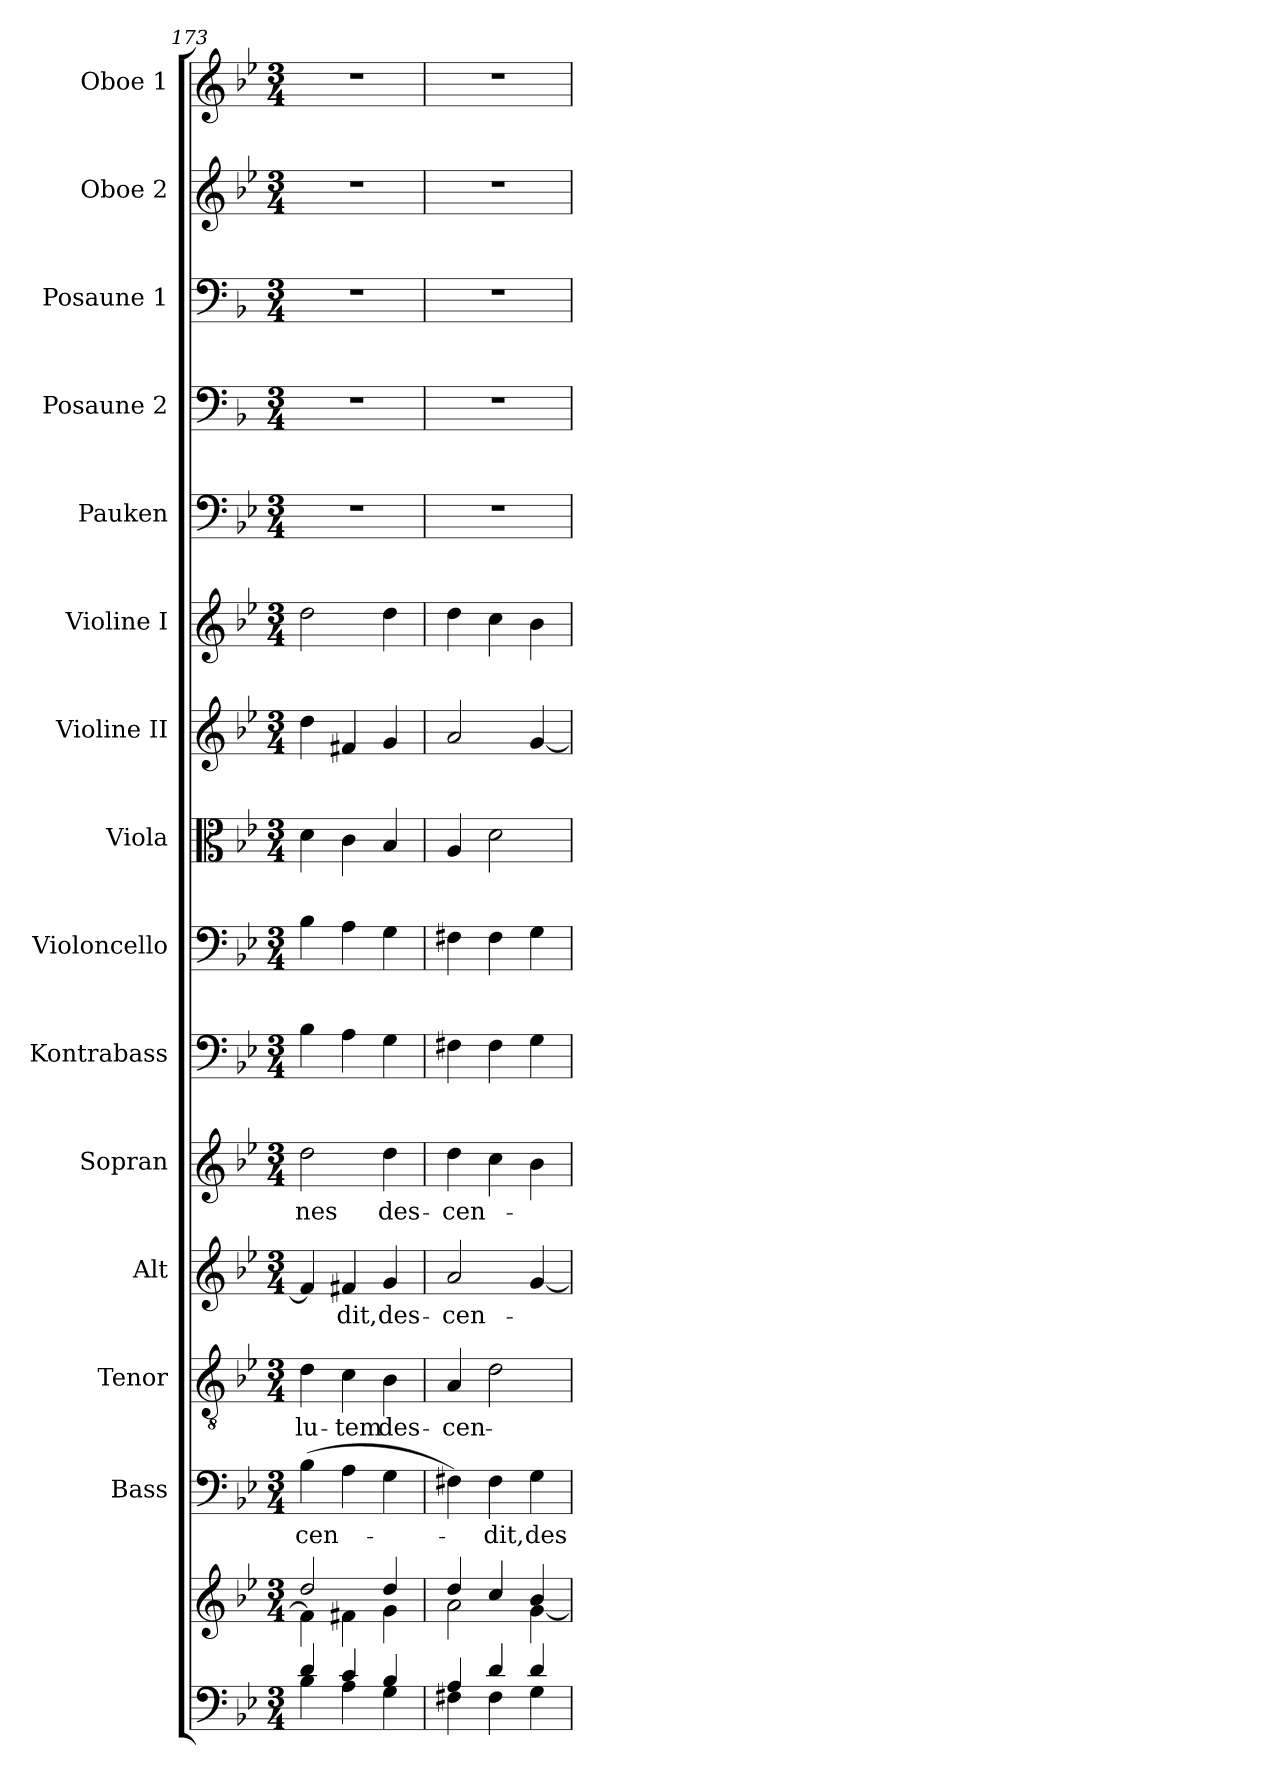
**kern	**kern	**kern	**text	**kern	**text	**kern	**text	**kern	**text	**kern	**kern	**kern	**kern	**kern	**kern	**kern	**kern	**kern	**kern
*part15	*part15	*part14	*part14	*part13	*part13	*part12	*part12	*part11	*part11	*part10	*part9	*part8	*part7	*part6	*part5	*part4	*part3	*part2	*part1
*staff16	*staff15	*staff14	*staff14	*staff13	*staff13	*staff12	*staff12	*staff11	*staff11	*staff10	*staff9	*staff8	*staff7	*staff6	*staff5	*staff4	*staff3	*staff2	*staff1
*	*	*I"Bass	*	*I"Tenor	*	*I"Alt	*	*I"Sopran	*	*I"Kontrabass	*I"Violoncello	*I"Viola	*I"Violine II	*I"Violine I	*I"Pauken	*I"Posaune 2	*I"Posaune 1	*I"Oboe 2	*I"Oboe 1
*	*	*I'B.	*	*I'T.	*	*I'A.	*	*I'S.	*	*I'Kb.	*I'Vc.	*I'Vla.	*I'Vl. II	*I'Vl. I	*I'Pk.	*I'Pos. 2	*I'Pos. 1	*I'Ob. 2	*I'Ob. 1
*clefF4	*clefG2	*clefF4	*	*clefGv2	*	*clefG2	*	*clefG2	*	*clefF4	*clefF4	*clefC3	*clefG2	*clefG2	*clefF4	*clefF4	*clefF4	*clefG2	*clefG2
*	*	*	*	*	*	*	*	*	*	*ITrd7c12	*	*	*	*	*	*ITrd4c7	*ITrd4c7	*	*
*k[b-e-]	*k[b-e-]	*k[b-e-]	*	*k[b-e-]	*	*k[b-e-]	*	*k[b-e-]	*	*k[b-e-]	*k[b-e-]	*k[b-e-]	*k[b-e-]	*k[b-e-]	*k[b-e-]	*k[b-e-]	*k[b-e-]	*k[b-e-]	*k[b-e-]
*B-:	*B-:	*B-:	*	*B-:	*	*B-:	*	*B-:	*	*B-:	*B-:	*B-:	*B-:	*B-:	*B-:	*B-:	*B-:	*B-:	*B-:
*M3/4	*M3/4	*M3/4	*	*M3/4	*	*M3/4	*	*M3/4	*	*M3/4	*M3/4	*M3/4	*M3/4	*M3/4	*M3/4	*M3/4	*M3/4	*M3/4	*M3/4
=173	=173	=173	=173	=173	=173	=173	=173	=173	=173	=173	=173	=173	=173	=173	=173	=173	=173	=173	=173
*^	*^	*	*	*	*	*	*	*	*	*	*	*	*	*	*	*	*	*	*
!	!	!	!	!	!LO:LY:b	!	!LO:LY:b	!	!	!	!LO:LY:b	!	!	!	!	!	!	!	!	!	!
4d/	4B-\	2dd/	4f\]	(>4B-\	-cen-	4d\	-lu-	4f/]	.	2dd\	-nes	4BB-\	4B-\	4d\	4dd\	2dd\	2.r	2.r	2.r	2.r	2.r
!	!	!	!	!	!	!	!LO:LY:b	!	!LO:LY:b	!	!	!	!	!	!	!	!	!	!	!	!
4c/	4A\	.	4f#X\	4A\	.	4c\	-tem	4f#X/	-dit,	.	.	4AA\	4A\	4c\	4f#X/	.	.	.	.	.	.
!	!	!	!	!	!	!	!LO:LY:b	!	!LO:LY:b	!	!LO:LY:b	!	!	!	!	!	!	!	!	!	!
4B-/	4G\	4dd/	4g\	4G\	.	4B-\	des-	4g/	des-	4dd\	des-	4GG\	4G\	4B-/	4g/	4dd\	.	.	.	.	.
=174	=174	=174	=174	=174	=174	=174	=174	=174	=174	=174	=174	=174	=174	=174	=174	=174	=174	=174	=174	=174	=174
!	!	!	!	!	!	!	!LO:LY:b	!	!LO:LY:b	!	!LO:LY:b	!	!	!	!	!	!	!	!	!	!
4A/	4F#X\	4dd/	2a\	4F#X\)	.	4A/	-cen-	2a/	-cen-	4dd\	-cen-	4FF#X\	4F#X\	4A/	2a/	4dd\	2.r	2.r	2.r	2.r	2.r
!	!	!	!	!	!LO:LY:b	!	!	!	!	!	!	!	!	!	!	!	!	!	!	!	!
4d/	4F#\	4cc/	.	4F#\	-dit,	2d\	.	.	.	4cc\	.	4FF#\	4F#\	2d\	.	4cc\	.	.	.	.	.
!	!	!	!	!	!LO:LY:b	!	!	!	!	!	!	!	!	!	!	!	!	!	!	!	!
4d/	4G\	4b-/	[<4g\	4G\	des-	.	.	[4g/	.	4b-\	.	4GG\	4G\	.	[4g/	4b-\	.	.	.	.	.
*v	*v	*	*	*	*	*	*	*	*	*	*	*	*	*	*	*	*	*	*	*	*
*	*v	*v	*	*	*	*	*	*	*	*	*	*	*	*	*	*	*	*	*	*
=	=	=	=	=	=	=	=	=	=	=	=	=	=	=	=	=	=	=	=
*-	*-	*-	*-	*-	*-	*-	*-	*-	*-	*-	*-	*-	*-	*-	*-	*-	*-	*-	*-
